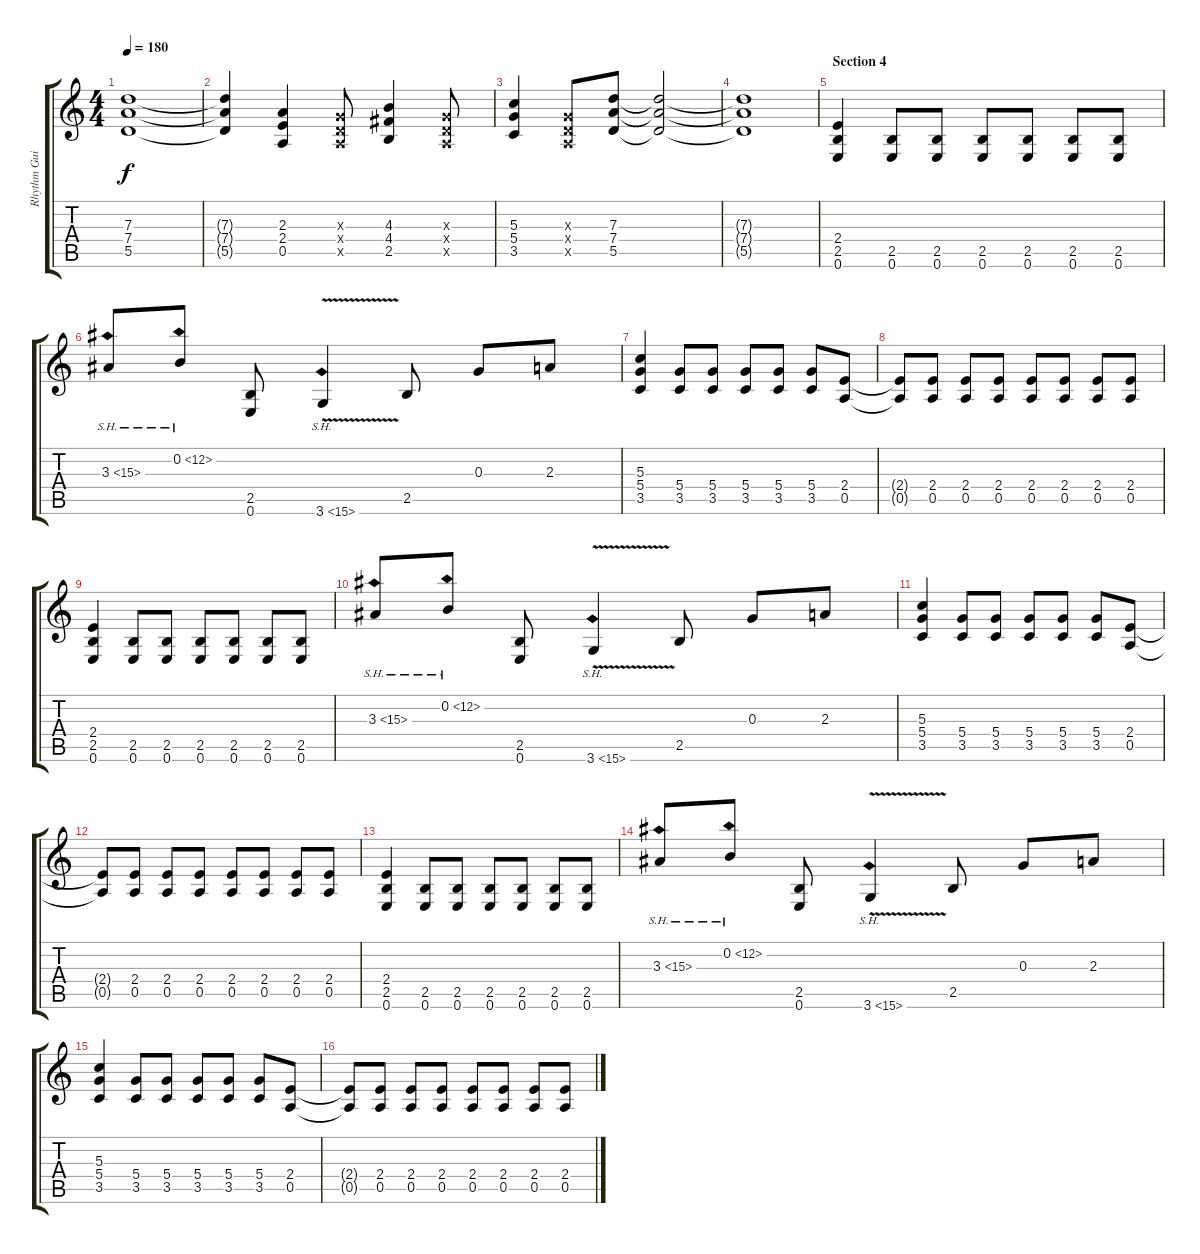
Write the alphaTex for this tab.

\track ("Rhythm Guitar" "Rhythm Gui") {instrument distortionguitar}
\staff {score tabs}
\tuning (E4 B3 G3 D3 A2 E2) {hide}
\ts (4 4)
\tempo 180
\clef g2
\ks c
(7.3{t} 7.4{t} 5.5{t}).1{dy f} |
(7.3{t} 7.4{t} 5.5{t}).4 (2.3 2.4 0.5).4 (0.3{x} 0.4{x} 0.5{x}).8 (4.3 4.4 2.5).4 (0.3{x} 0.4{x} 0.5{x}).8 |
(5.3 5.4 3.5).4 (0.3{x} 0.4{x} 0.5{x}).8 (7.3 7.4 5.5).8 (7.3{t} 7.4{t} 5.5{t}).2 |
(7.3{t} 7.4{t} 5.5{t}).1 |
\section ("" "Section 4")
(2.4 2.5 0.6).4 (2.5 0.6).8 (2.5 0.6).8 (2.5 0.6).8 (2.5 0.6).8 (2.5 0.6).8 (2.5 0.6).8 |
3.3{sh 12}.8 0.2{sh 12}.8 (2.5 0.6).8 3.6{sh 12 v}.4 2.5.8 0.3.8 2.3.8 |
(5.3 5.4 3.5).4 (5.4 3.5).8 (5.4 3.5).8 (5.4 3.5).8 (5.4 3.5).8 (5.4 3.5).8 (2.4 0.5).8 |
(2.4{t} 0.5{t}).8 (2.4 0.5).8 (2.4 0.5).8 (2.4 0.5).8 (2.4 0.5).8 (2.4 0.5).8 (2.4 0.5).8 (2.4 0.5).8 |
(2.4 2.5 0.6).4 (2.5 0.6).8 (2.5 0.6).8 (2.5 0.6).8 (2.5 0.6).8 (2.5 0.6).8 (2.5 0.6).8 |
3.3{sh 12}.8 0.2{sh 12}.8 (2.5 0.6).8 3.6{sh 12 v}.4 2.5.8 0.3.8 2.3.8 |
(5.3 5.4 3.5).4 (5.4 3.5).8 (5.4 3.5).8 (5.4 3.5).8 (5.4 3.5).8 (5.4 3.5).8 (2.4 0.5).8 |
(2.4{t} 0.5{t}).8 (2.4 0.5).8 (2.4 0.5).8 (2.4 0.5).8 (2.4 0.5).8 (2.4 0.5).8 (2.4 0.5).8 (2.4 0.5).8 |
(2.4 2.5 0.6).4 (2.5 0.6).8 (2.5 0.6).8 (2.5 0.6).8 (2.5 0.6).8 (2.5 0.6).8 (2.5 0.6).8 |
3.3{sh 12}.8 0.2{sh 12}.8 (2.5 0.6).8 3.6{sh 12 v}.4 2.5.8 0.3.8 2.3.8 |
(5.3 5.4 3.5).4 (5.4 3.5).8 (5.4 3.5).8 (5.4 3.5).8 (5.4 3.5).8 (5.4 3.5).8 (2.4 0.5).8 |
(2.4{t} 0.5{t}).8 (2.4 0.5).8 (2.4 0.5).8 (2.4 0.5).8 (2.4 0.5).8 (2.4 0.5).8 (2.4 0.5).8 (2.4 0.5).8
